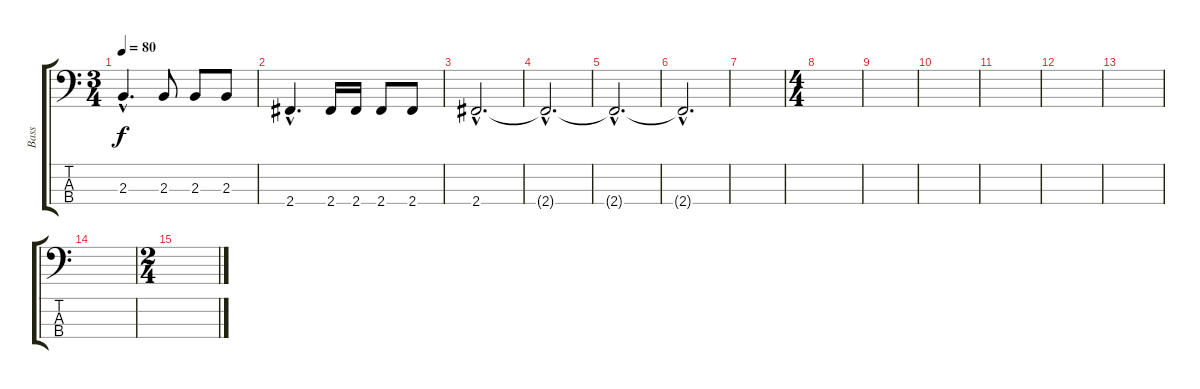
\track ("Bass" "Bass") {instrument electricbasspick}
\staff {score tabs}
\tuning (G2 D2 A1 E1) {hide}
\ts (3 4)
\tempo 80
\clef f4
\ks c
2.3{hac}.4{d dy f} 2.3.8 2.3.8 2.3.8 |
2.4{hac}.4{d} 2.4.16 2.4.16 2.4.8 2.4.8 |
2.4{hac}.2{d} |
2.4{hac t}.2{d} |
2.4{hac t}.2{d} |
2.4{hac t}.2{d} |
|
\ts (4 4)
|
|
|
|
|
|
|
\ts (2 4)
